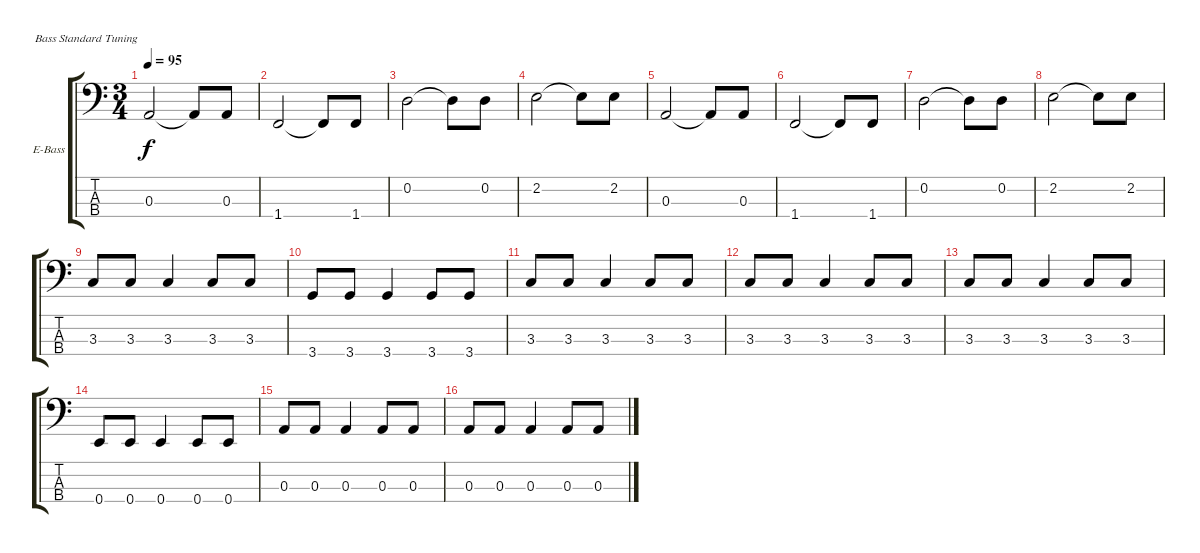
\defaultSystemsLayout 4
\bracketExtendMode groupsimilarinstruments
\firstSystemTrackNameOrientation horizontal
\otherSystemsTrackNameOrientation horizontal
\track ("Electric Bass" "E-Bass") {instrument electricbassfinger}
\staff {score tabs}
\tuning (G2 D2 A1 E1)
\ts (3 4)
\tempo 95
\clef f4
\ks c
0.3.2{dy f} 0.3{t}.8 0.3.8 |
1.4.2 1.4{t}.8 1.4.8 |
0.2.2 0.2{t}.8 0.2.8 |
2.2.2 2.2{t}.8 2.2.8 |
0.3.2 0.3{t}.8 0.3.8 |
1.4.2 1.4{t}.8 1.4.8 |
0.2.2 0.2{t}.8 0.2.8 |
2.2.2 2.2{t}.8 2.2.8 |
3.3.8 3.3.8 3.3.4 3.3.8 3.3.8 |
3.4.8 3.4.8 3.4.4 3.4.8 3.4.8 |
3.3.8 3.3.8 3.3.4 3.3.8 3.3.8 |
3.3.8 3.3.8 3.3.4 3.3.8 3.3.8 |
3.3.8 3.3.8 3.3.4 3.3.8 3.3.8 |
0.4.8 0.4.8 0.4.4 0.4.8 0.4.8 |
0.3.8 0.3.8 0.3.4 0.3.8 0.3.8 |
0.3.8 0.3.8 0.3.4 0.3.8 0.3.8
